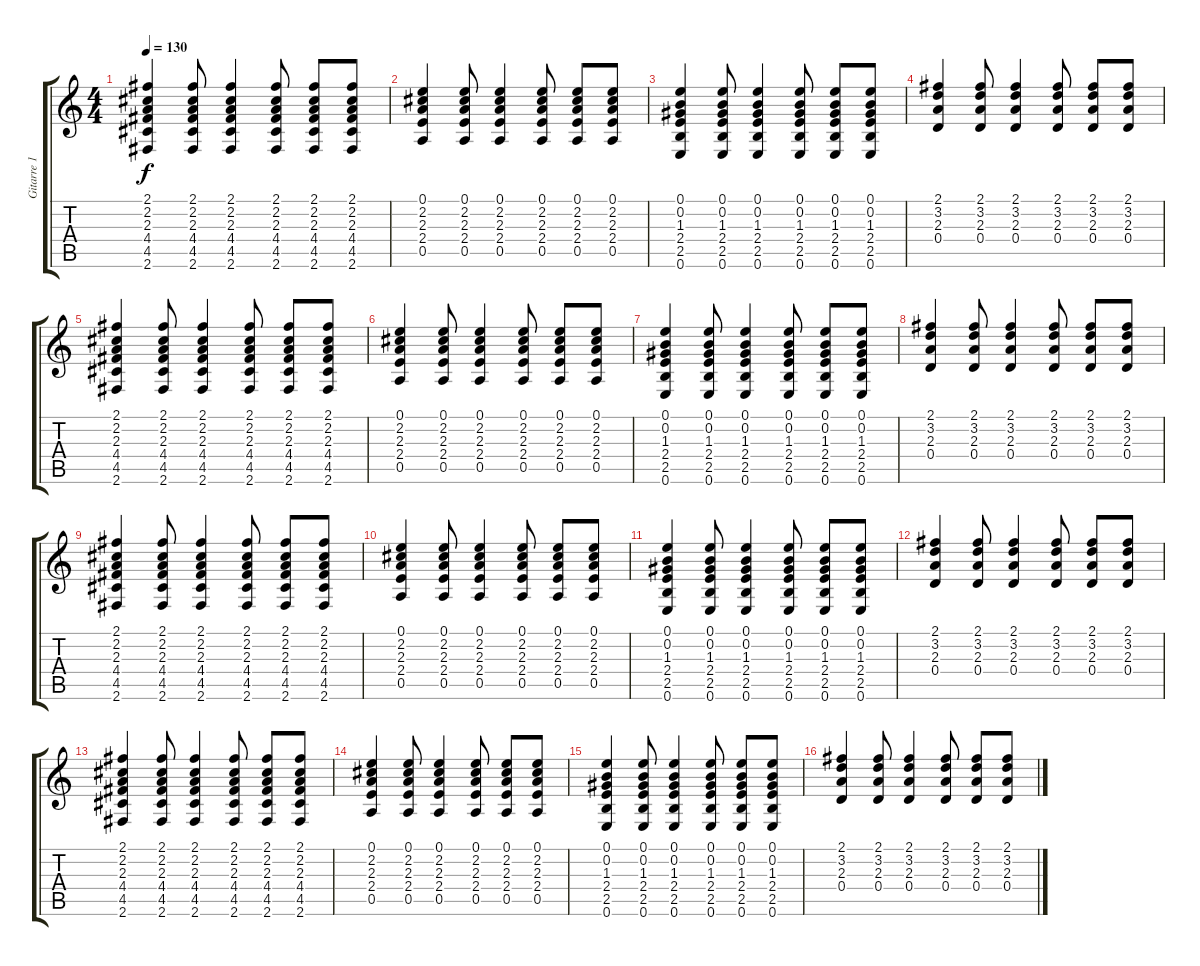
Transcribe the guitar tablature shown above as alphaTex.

\track ("Gitarre 1" "Gitarre 1") {instrument acousticguitarsteel}
\staff {score tabs}
\tuning (E4 B3 G3 D3 A2 E2) {hide}
\ts (4 4)
\tempo 130
\clef g2
\ks c
(2.1 2.2 2.3 4.4 4.5 2.6).4{dy f} (2.1 2.2 2.3 4.4 4.5 2.6).8 (2.1 2.2 2.3 4.4 4.5 2.6).4 (2.1 2.2 2.3 4.4 4.5 2.6).8 (2.1 2.2 2.3 4.4 4.5 2.6).8 (2.1 2.2 2.3 4.4 4.5 2.6).8 |
(0.1 2.2 2.3 2.4 0.5).4 (0.1 2.2 2.3 2.4 0.5).8 (0.1 2.2 2.3 2.4 0.5).4 (0.1 2.2 2.3 2.4 0.5).8 (0.1 2.2 2.3 2.4 0.5).8 (0.1 2.2 2.3 2.4 0.5).8 |
(0.1 0.2 1.3 2.4 2.5 0.6).4 (0.1 0.2 1.3 2.4 2.5 0.6).8 (0.1 0.2 1.3 2.4 2.5 0.6).4 (0.1 0.2 1.3 2.4 2.5 0.6).8 (0.1 0.2 1.3 2.4 2.5 0.6).8 (0.1 0.2 1.3 2.4 2.5 0.6).8 |
(2.1 3.2 2.3 0.4).4 (2.1 3.2 2.3 0.4).8 (2.1 3.2 2.3 0.4).4 (2.1 3.2 2.3 0.4).8 (2.1 3.2 2.3 0.4).8 (2.1 3.2 2.3 0.4).8 |
(2.1 2.2 2.3 4.4 4.5 2.6).4 (2.1 2.2 2.3 4.4 4.5 2.6).8 (2.1 2.2 2.3 4.4 4.5 2.6).4 (2.1 2.2 2.3 4.4 4.5 2.6).8 (2.1 2.2 2.3 4.4 4.5 2.6).8 (2.1 2.2 2.3 4.4 4.5 2.6).8 |
(0.1 2.2 2.3 2.4 0.5).4 (0.1 2.2 2.3 2.4 0.5).8 (0.1 2.2 2.3 2.4 0.5).4 (0.1 2.2 2.3 2.4 0.5).8 (0.1 2.2 2.3 2.4 0.5).8 (0.1 2.2 2.3 2.4 0.5).8 |
(0.1 0.2 1.3 2.4 2.5 0.6).4 (0.1 0.2 1.3 2.4 2.5 0.6).8 (0.1 0.2 1.3 2.4 2.5 0.6).4 (0.1 0.2 1.3 2.4 2.5 0.6).8 (0.1 0.2 1.3 2.4 2.5 0.6).8 (0.1 0.2 1.3 2.4 2.5 0.6).8 |
(2.1 3.2 2.3 0.4).4 (2.1 3.2 2.3 0.4).8 (2.1 3.2 2.3 0.4).4 (2.1 3.2 2.3 0.4).8 (2.1 3.2 2.3 0.4).8 (2.1 3.2 2.3 0.4).8 |
(2.1 2.2 2.3 4.4 4.5 2.6).4 (2.1 2.2 2.3 4.4 4.5 2.6).8 (2.1 2.2 2.3 4.4 4.5 2.6).4 (2.1 2.2 2.3 4.4 4.5 2.6).8 (2.1 2.2 2.3 4.4 4.5 2.6).8 (2.1 2.2 2.3 4.4 4.5 2.6).8 |
(0.1 2.2 2.3 2.4 0.5).4 (0.1 2.2 2.3 2.4 0.5).8 (0.1 2.2 2.3 2.4 0.5).4 (0.1 2.2 2.3 2.4 0.5).8 (0.1 2.2 2.3 2.4 0.5).8 (0.1 2.2 2.3 2.4 0.5).8 |
(0.1 0.2 1.3 2.4 2.5 0.6).4 (0.1 0.2 1.3 2.4 2.5 0.6).8 (0.1 0.2 1.3 2.4 2.5 0.6).4 (0.1 0.2 1.3 2.4 2.5 0.6).8 (0.1 0.2 1.3 2.4 2.5 0.6).8 (0.1 0.2 1.3 2.4 2.5 0.6).8 |
(2.1 3.2 2.3 0.4).4 (2.1 3.2 2.3 0.4).8 (2.1 3.2 2.3 0.4).4 (2.1 3.2 2.3 0.4).8 (2.1 3.2 2.3 0.4).8 (2.1 3.2 2.3 0.4).8 |
(2.1 2.2 2.3 4.4 4.5 2.6).4 (2.1 2.2 2.3 4.4 4.5 2.6).8 (2.1 2.2 2.3 4.4 4.5 2.6).4 (2.1 2.2 2.3 4.4 4.5 2.6).8 (2.1 2.2 2.3 4.4 4.5 2.6).8 (2.1 2.2 2.3 4.4 4.5 2.6).8 |
(0.1 2.2 2.3 2.4 0.5).4 (0.1 2.2 2.3 2.4 0.5).8 (0.1 2.2 2.3 2.4 0.5).4 (0.1 2.2 2.3 2.4 0.5).8 (0.1 2.2 2.3 2.4 0.5).8 (0.1 2.2 2.3 2.4 0.5).8 |
(0.1 0.2 1.3 2.4 2.5 0.6).4 (0.1 0.2 1.3 2.4 2.5 0.6).8 (0.1 0.2 1.3 2.4 2.5 0.6).4 (0.1 0.2 1.3 2.4 2.5 0.6).8 (0.1 0.2 1.3 2.4 2.5 0.6).8 (0.1 0.2 1.3 2.4 2.5 0.6).8 |
(2.1 3.2 2.3 0.4).4 (2.1 3.2 2.3 0.4).8 (2.1 3.2 2.3 0.4).4 (2.1 3.2 2.3 0.4).8 (2.1 3.2 2.3 0.4).8 (2.1 3.2 2.3 0.4).8
